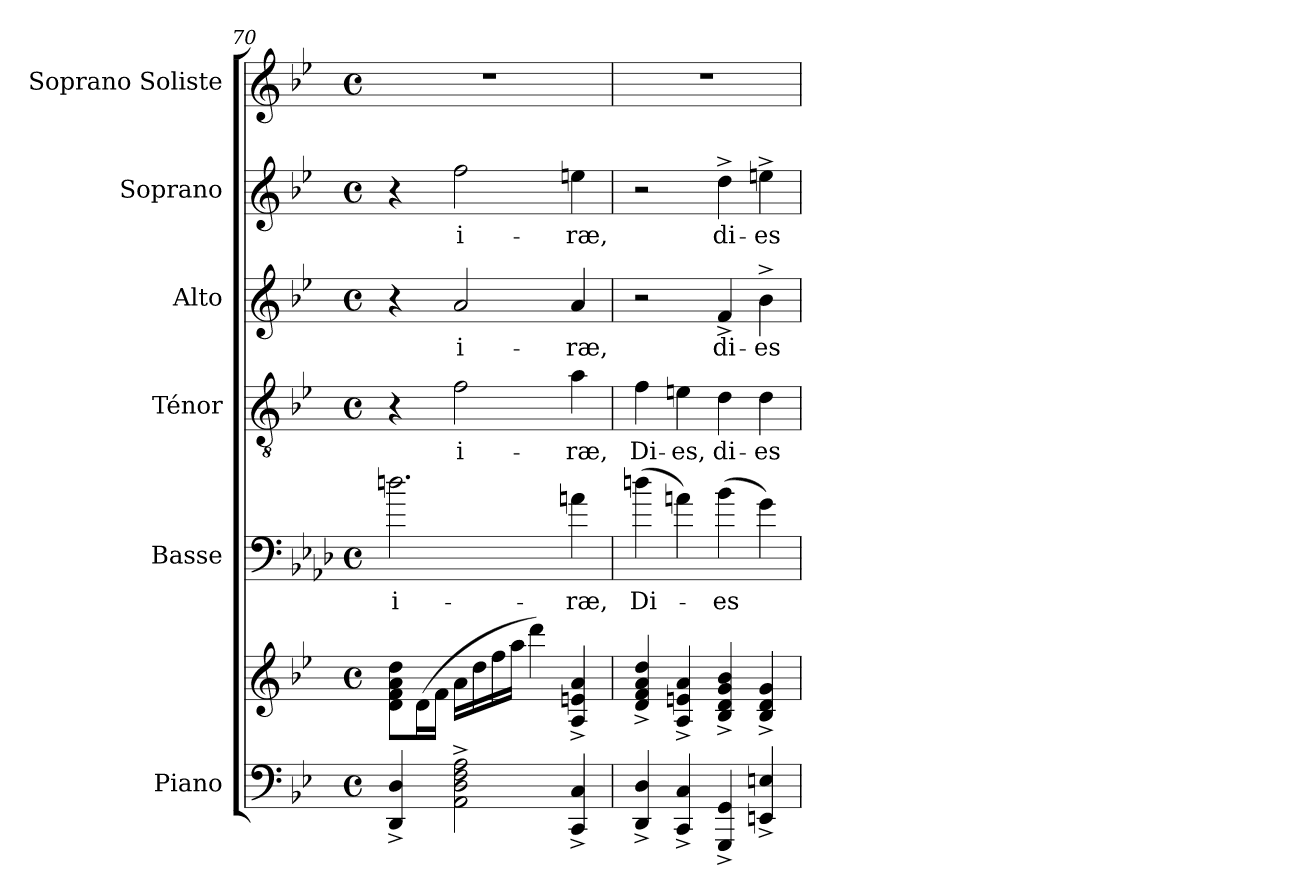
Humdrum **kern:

**kern	**kern	**kern	**text	**kern	**text	**kern	**text	**kern	**text	**kern
*part6	*part6	*part5	*part5	*part4	*part4	*part3	*part3	*part2	*part2	*part1
*staff7	*staff6	*staff5	*staff5	*staff4	*staff4	*staff3	*staff3	*staff2	*staff2	*staff1
*I"Piano	*	*I"Basse	*	*I"Ténor	*	*I"Alto	*	*I"Soprano	*	*I"Soprano Soliste
*I'Pno.	*	*I'B.	*	*I'T.	*	*I'A.	*	*I'S.	*	*
*clefF4	*clefG2	*clefF4	*	*clefGv2	*	*clefG2	*	*clefG2	*	*clefG2
*	*	*ITrd8c14	*	*	*	*	*	*	*	*
*k[b-e-]	*k[b-e-]	*k[b-e-a-d-]	*	*k[b-e-]	*	*k[b-e-]	*	*k[b-e-]	*	*k[b-e-]
*M4/4	*M4/4	*M4/4	*	*M4/4	*	*M4/4	*	*M4/4	*	*M4/4
*met(c)	*met(c)	*met(c)	*	*met(c)	*	*met(c)	*	*met(c)	*	*met(c)
=70	=70	=70	=70	=70	=70	=70	=70	=70	=70	=70
4DD/^ 4D/^	8d\ 8f\ 8a\ 8dd\L	2.dni\	i-	4r	.	4r	.	4r	.	1r
.	(16d\L	.	.	.	.	.	.	.	.	.
.	16f\JJ	.	.	.	.	.	.	.	.	.
2AA\^ 2D\^ 2F\^ 2A\^	16a\LL	.	.	2f\	i-	2a/	i-	2ff\	i-	.
.	16dd\	.	.	.	.	.	.	.	.	.
.	16ff\	.	.	.	.	.	.	.	.	.
.	16aa\JJ	.	.	.	.	.	.	.	.	.
.	4ddd\)	.	.	.	.	.	.	.	.	.
4CC/^ 4C/^	4A/^ 4en/^ 4a/^	4Ani\	-ræ,	4a\	-ræ,	4a/	-ræ,	4een\	-ræ,	.
=71	=71	=71	=71	=71	=71	=71	=71	=71	=71	=71
4DD/^ 4D/^	4d/^ 4f/^ 4a/^ 4dd/^	(4dni\	Di-	4f\	Di-	2r	.	2r	.	1r
4CC/^ 4C/^	4A/^ 4en/^ 4a/^	4Ani\)	.	4en\	-es,	.	.	.	.	.
4GGG/^ 4GG/^	4B-/^ 4d/^ 4g/^ 4b-/^	(4B-i\	-es	4d\	di-	4f^/	di-	4dd^\	di-	.
4EEn/^ 4En/^	4B-/^ 4d/^ 4g/^	4Gi\)	.	4d\	-es	4b-^\	-es-	4een^\	-es-	.
=	=	=	=	=	=	=	=	=	=	=
*-	*-	*-	*-	*-	*-	*-	*-	*-	*-	*-
